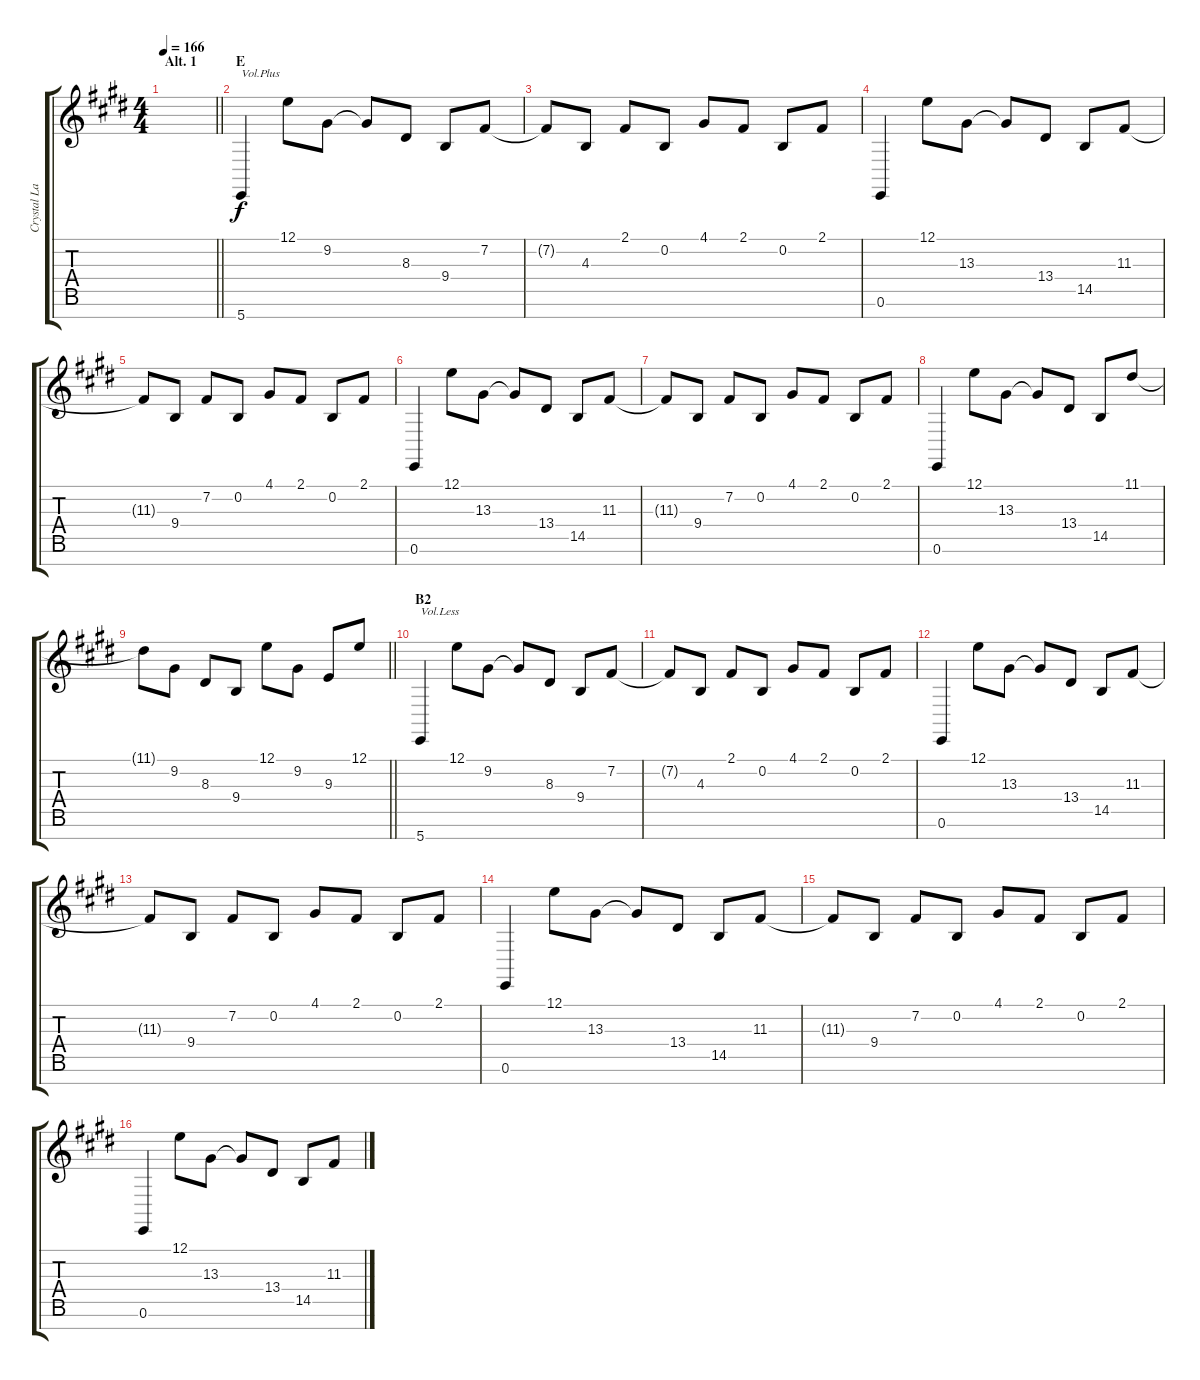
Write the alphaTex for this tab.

\track ("Crystal Layer" "Crystal La") {instrument fx7echoes}
\staff {score tabs}
\tuning (E4 B3 G3 D3 A2 E2 B1) {hide}
\ts (4 4)
\section ("" "Alt. 1")
\tempo 166
\clef g2
\barLineRight lightlight
\ks e
|
\section ("" "E")
5.7.4{txt "Vol.Plus" volume 10} 12.1.8 9.2.8 9.2{t}.8 8.3.8 9.4.8 7.2.8 |
7.2{t}.8 4.3.8 2.1.8 0.2.8 4.1.8 2.1.8 0.2.8 2.1.8 |
0.6.4 12.1.8 13.3.8 13.3{t}.8 13.4.8 14.5.8 11.3.8 |
11.3{t}.8 9.4.8 7.2.8 0.2.8 4.1.8 2.1.8 0.2.8 2.1.8 |
0.6.4 12.1.8 13.3.8 13.3{t}.8 13.4.8 14.5.8 11.3.8 |
11.3{t}.8 9.4.8 7.2.8 0.2.8 4.1.8 2.1.8 0.2.8 2.1.8 |
0.6.4 12.1.8 13.3.8 13.3{t}.8 13.4.8 14.5.8 11.1.8 |
\barLineRight lightlight
11.1{t}.8 9.2.8 8.3.8 9.4.8 12.1.8 9.2.8 9.3.8 12.1.8 |
\section ("" "B2")
5.7.4{txt "Vol.Less" volume 5} 12.1.8 9.2.8 9.2{t}.8 8.3.8 9.4.8 7.2.8 |
7.2{t}.8 4.3.8 2.1.8 0.2.8 4.1.8 2.1.8 0.2.8 2.1.8 |
0.6.4 12.1.8 13.3.8 13.3{t}.8 13.4.8 14.5.8 11.3.8 |
11.3{t}.8 9.4.8 7.2.8 0.2.8 4.1.8 2.1.8 0.2.8 2.1.8 |
0.6.4 12.1.8 13.3.8 13.3{t}.8 13.4.8 14.5.8 11.3.8 |
11.3{t}.8 9.4.8 7.2.8 0.2.8 4.1.8 2.1.8 0.2.8 2.1.8 |
0.6.4 12.1.8 13.3.8 13.3{t}.8 13.4.8 14.5.8 11.3.8
